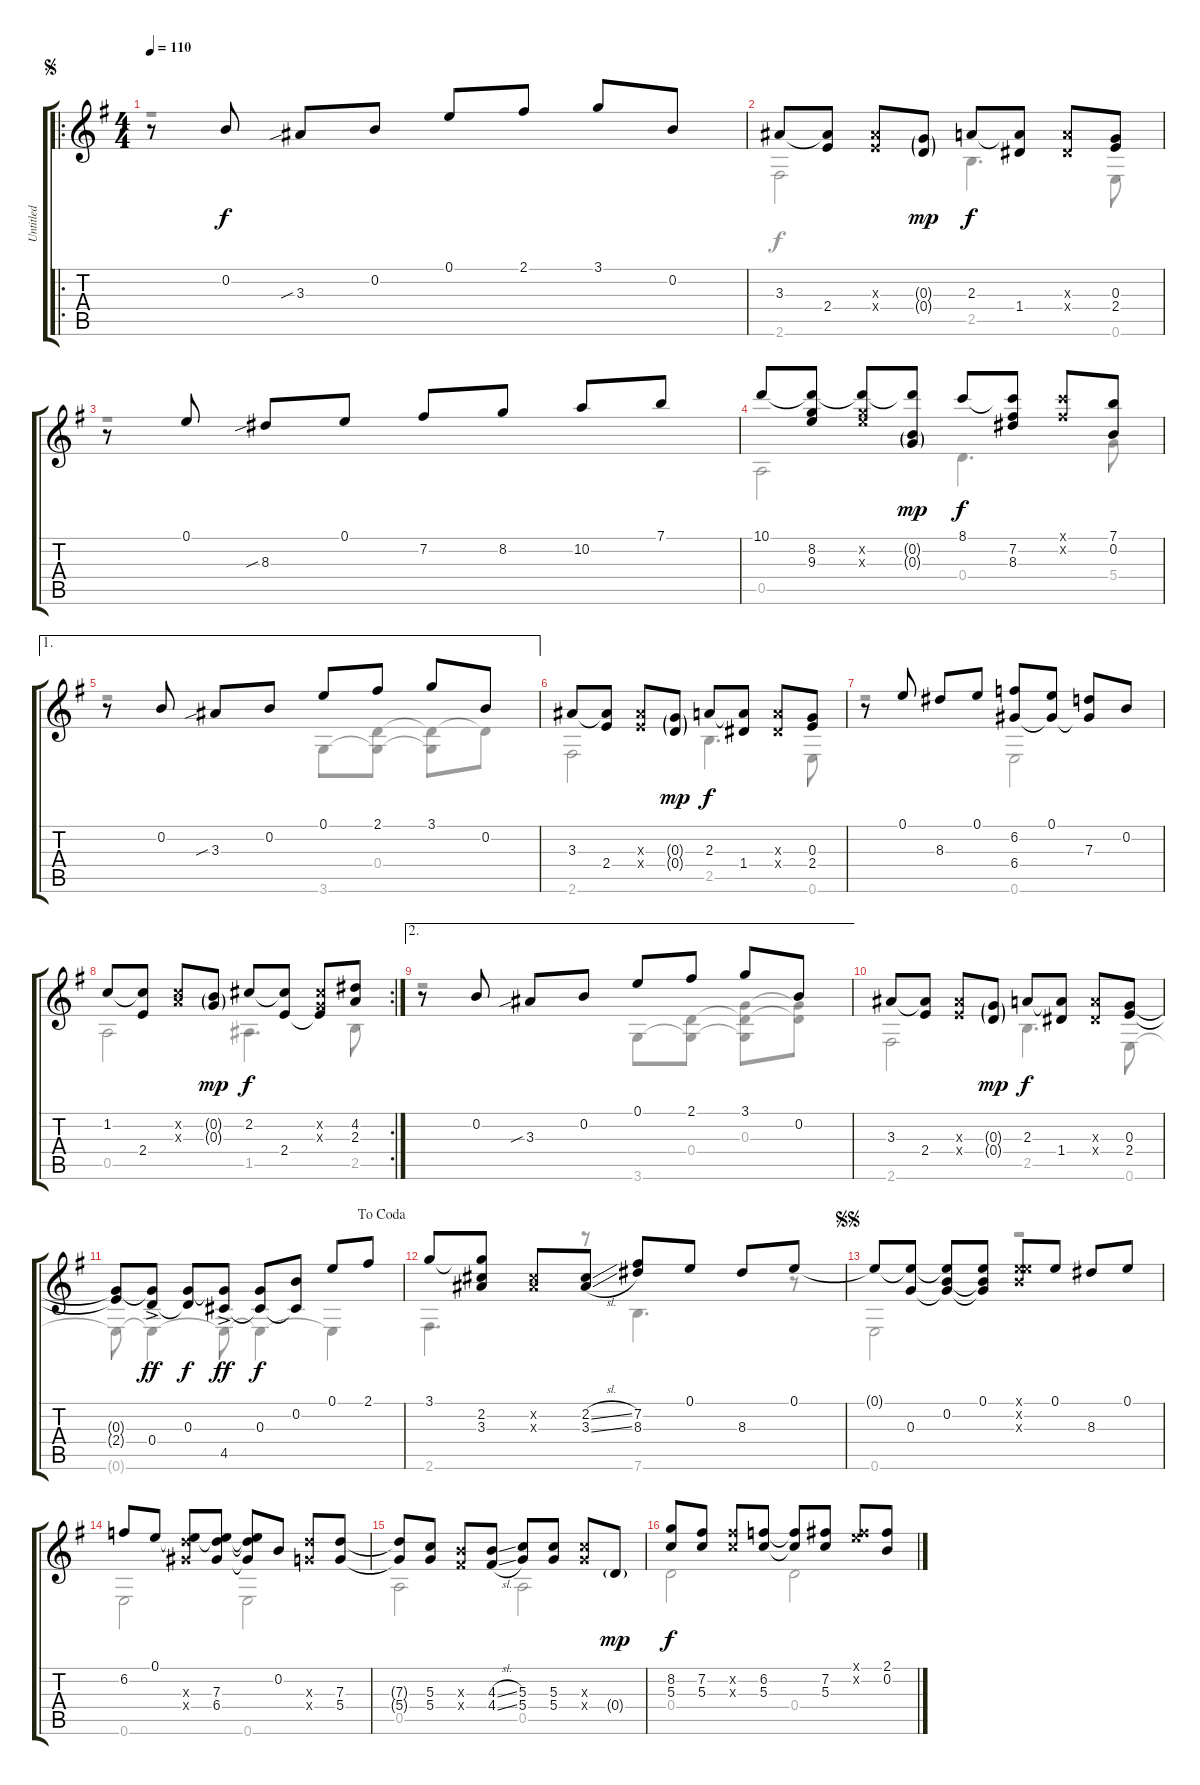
\track ("Untitled" "Untitled") {instrument acousticguitarsteel}
\staff {score tabs}
\tuning (E4 B3 G3 D3 A2 E2) {hide}
\voice
\ro
\ts (4 4)
\jump segno
\tempo 110
\clef g2
\ks g
r.8{dy f instrument acousticguitarsteel} 0.2.8 3.3{sib}.8 0.2.8 0.1.8 2.1.8 3.1.8 0.2.8 |
3.3.8 (3.3{t} 2.4).8 (3.3{x} 2.4{x}).8 (0.3{g} 0.4{g}).8{dy mp} 2.3.8{dy f} (2.3{t} 1.4).8 (2.3{x} 1.4{x}).8 (0.3 2.4).8 |
r.8 0.1.8 8.3{sib}.8 0.1.8 7.2.8 8.2.8 10.2.8 7.1.8 |
10.1.8 (10.1{t} 8.2 9.3).8 (10.1{t} 8.2{x} 9.3{x}).8 (10.1{t} 0.2{g} 0.3{g}).8{dy mp} 8.1.8{dy f} (8.1{t} 7.2 8.3).8 (8.1{x} 7.2{x}).8 (7.1 0.2).8 |
\ae 1
r.8 0.2.8 3.3{sib}.8 0.2.8 0.1.8 2.1.8 3.1.8 0.2.8 |
3.3.8 (3.3{t} 2.4).8 (3.3{x} 2.4{x}).8 (0.3{g} 0.4{g}).8{dy mp} 2.3.8{dy f} (2.3{t} 1.4).8 (2.3{x} 1.4{x}).8 (0.3 2.4).8 |
r.8 0.1.8 8.3.8 0.1.8 (6.2 6.4).8 (0.1 6.4{t}).8 (7.3 6.4{t}).8 0.2.8 |
\rc 2
1.2.8 (1.2{t} 2.4).8 (1.2{x} 2.3{x}).8 (0.2{g} 0.3{g}).8{dy mp} 2.2.8{dy f} (2.2{t} 2.4).8 (2.2{x} 0.3{x} 2.4{t}).8 (4.2 2.3).8 |
\ae 2
r.8 0.2.8 3.3{sib}.8 0.2.8 0.1.8 2.1.8 3.1.8 0.2.8 |
3.3.8 (3.3{t} 2.4).8 (3.3{x} 2.4{x}).8 (0.3{g} 0.4{g}).8{dy mp} 2.3.8{dy f} (2.3{t} 1.4).8 (2.3{x} 1.4{x}).8 (0.3 2.4).8 |
\jump dacoda
(0.3{t} 2.4{t}).8 (0.3{t} 0.4{ac}).8{dy ff} (0.3 0.4{t}).8{dy f} (0.3{t} 4.5{ac}).8{dy ff} (0.3 4.5{t}).8{dy f} (0.2 4.5{t}).8 0.1.8 2.1.8 |
3.1.8 (3.1{t} 2.2 3.3).8 (2.2{x} 3.3{x}).8 (2.2{sl} 3.3{sl}).8 (7.2 8.3).8 0.1.8 8.3.8 0.1.8 |
\jump segnosegno
0.1{t}.8 (0.1{t} 0.3).8 (0.1{t} 0.2 0.3{t}).8 (0.1 0.2{t} 0.3{t}).8 (0.1{x} 5.2{x} 4.3{x}).8 0.1.8 8.3.8 0.1.8 |
6.2.8 0.1.8 (0.1{t} 7.3{x} 6.4{x}).8 (0.1{t} 7.3 6.4).8 (0.1{t} 7.3{t} 6.4{t}).8 0.2.8 (7.3{x} 5.4{x}).8 (7.3 5.4).8 |
(7.3{t} 5.4{t}).8 (5.3 5.4).8 (4.3{x} 4.4{x}).8 (4.3{sl} 4.4{sl}).8 (5.3 5.4).8 (5.3 5.4).8 (5.3{x} 5.4{x}).8 0.4{g}.8{dy mp} |
(8.2 5.3).8{dy f} (7.2 5.3).8 (7.2{x} 5.3{x}).8 (6.2 5.3).8 (6.2{t} 5.3{t}).8 (7.2 5.3).8 (0.1{x} 7.2{x}).8 (2.1 0.2).8
\voice
\clef g2
\ottava regular
\simile none
\ks g
r.1{dy f} |
2.6.2 2.5.4{d} 0.6.8 |
r.1 |
0.5.2 0.4.4{d} 5.4.8 |
r.2 3.6.8 (0.4 3.6{t}).8 (0.4{t} 3.6{t}).8 0.4{t}.8 |
2.6.2 2.5.4{d} 0.6.8 |
r.2 0.6.2 |
0.5.2 1.5.4{d} 2.5.8 |
r.2 3.6.8 (0.4 3.6{t}).8 (0.3 0.4{t} 3.6{t}).8 (0.3{t} 0.4{t}).8 |
2.6.2 2.5.4{d} 0.6.8 |
0.6{t}.8 0.6{t}.4 0.6{t}.8 0.6{t}.4 0.6{t}.4 |
2.6.4{d} r.8 7.6.4{d} r.8 |
0.6.2 r.2 |
0.6.2 0.6.2 |
0.5.2 0.5.2 |
0.4.2 0.4.2
